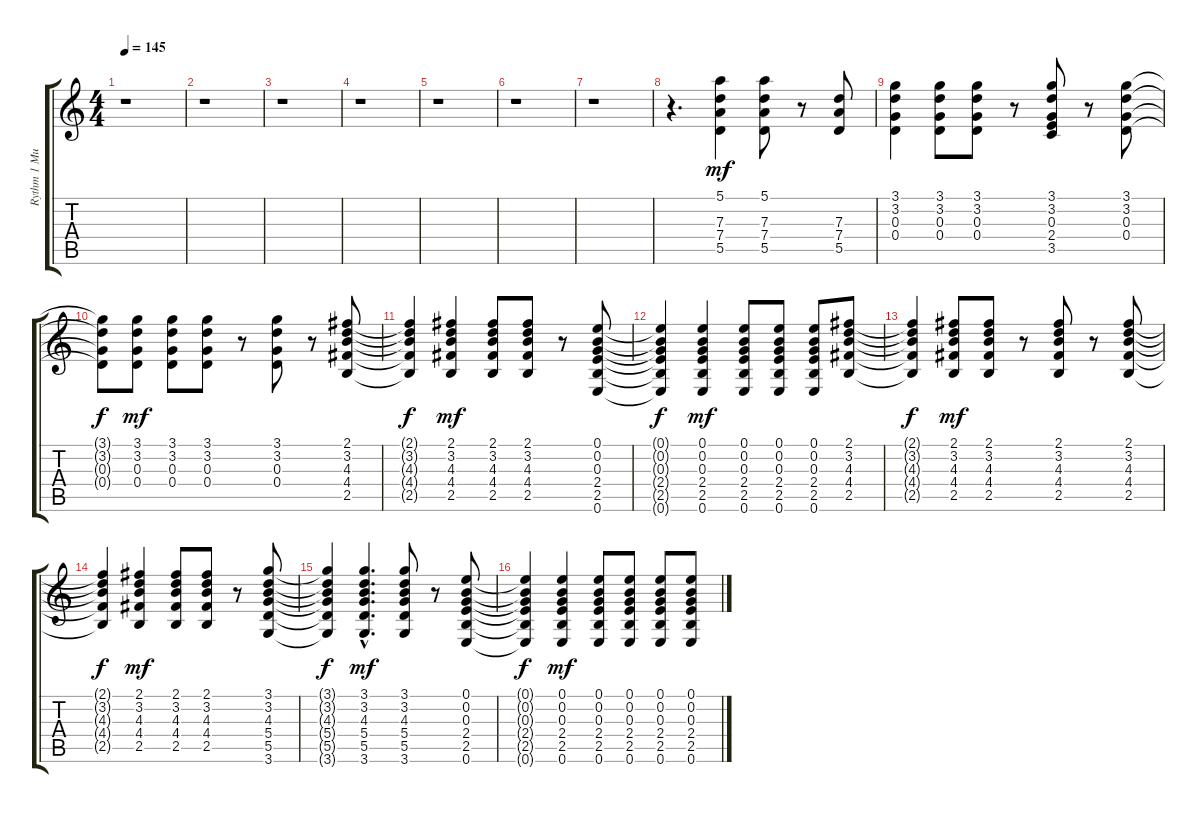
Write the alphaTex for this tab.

\track ("Rythm 1 Muted Gtr" "Rythm 1 Mu") {instrument electricguitarmuted}
\staff {score tabs}
\tuning (E4 B3 G3 D3 A2 E2) {hide}
\ts (4 4)
\tempo 145
\clef g2
\ks c
r.1{dy mf} |
r.1 |
r.1 |
r.1 |
r.1 |
r.1 |
r.1 |
r.4{d} (5.1 7.3 7.4 5.5).4 (5.1 7.3 7.4 5.5).8 r.8 (7.3 7.4 5.5).8 |
(3.1 3.2 0.3 0.4).4 (3.1 3.2 0.3 0.4).8 (3.1 3.2 0.3 0.4).8 r.8 (3.1 3.2 0.3 2.4 3.5).8 r.8 (3.1 3.2 0.3 0.4).8 |
(3.1{t} 3.2{t} 0.3{t} 0.4{t}).8{dy f} (3.1 3.2 0.3 0.4).8{dy mf} (3.1 3.2 0.3 0.4).8 (3.1 3.2 0.3 0.4).8 r.8 (3.1 3.2 0.3 0.4).8 r.8 (2.1 3.2 4.3 4.4 2.5).8 |
(2.1{t} 3.2{t} 4.3{t} 4.4{t} 2.5{t}).4{dy f} (2.1 3.2 4.3 4.4 2.5).4{dy mf} (2.1 3.2 4.3 4.4 2.5).8 (2.1 3.2 4.3 4.4 2.5).8 r.8 (0.1 0.2 0.3 2.4 2.5 0.6).8 |
(0.1{t} 0.2{t} 0.3{t} 2.4{t} 2.5{t} 0.6{t}).4{dy f} (0.1 0.2 0.3 2.4 2.5 0.6).4{dy mf} (0.1 0.2 0.3 2.4 2.5 0.6).8 (0.1 0.2 0.3 2.4 2.5 0.6).8 (0.1 0.2 0.3 2.4 2.5 0.6).8 (2.1 3.2 4.3 4.4 2.5).8 |
(2.1{t} 3.2{t} 4.3{t} 4.4{t} 2.5{t}).4{dy f} (2.1 3.2 4.3 4.4 2.5).8{dy mf} (2.1 3.2 4.3 4.4 2.5).8 r.8 (2.1 3.2 4.3 4.4 2.5).8 r.8 (2.1 3.2 4.3 4.4 2.5).8 |
(2.1{t} 3.2{t} 4.3{t} 4.4{t} 2.5{t}).4{dy f} (2.1 3.2 4.3 4.4 2.5).4{dy mf} (2.1 3.2 4.3 4.4 2.5).8 (2.1 3.2 4.3 4.4 2.5).8 r.8 (3.1 3.2 4.3 5.4 5.5 3.6).8 |
(3.1{t} 3.2{t} 4.3{t} 5.4{t} 5.5{t} 3.6{t}).4{dy f} (3.1{hac} 3.2{hac} 4.3{hac} 5.4{hac} 5.5{hac} 3.6{hac}).4{d dy mf} (3.1 3.2 4.3 5.4 5.5 3.6).8 r.8 (0.1 0.2 0.3 2.4 2.5 0.6).8 |
(0.1{t} 0.2{t} 0.3{t} 2.4{t} 2.5{t} 0.6{t}).4{dy f} (0.1 0.2 0.3 2.4 2.5 0.6).4{dy mf} (0.1 0.2 0.3 2.4 2.5 0.6).8 (0.1 0.2 0.3 2.4 2.5 0.6).8 (0.1 0.2 0.3 2.4 2.5 0.6).8 (0.1 0.2 0.3 2.4 2.5 0.6).8
